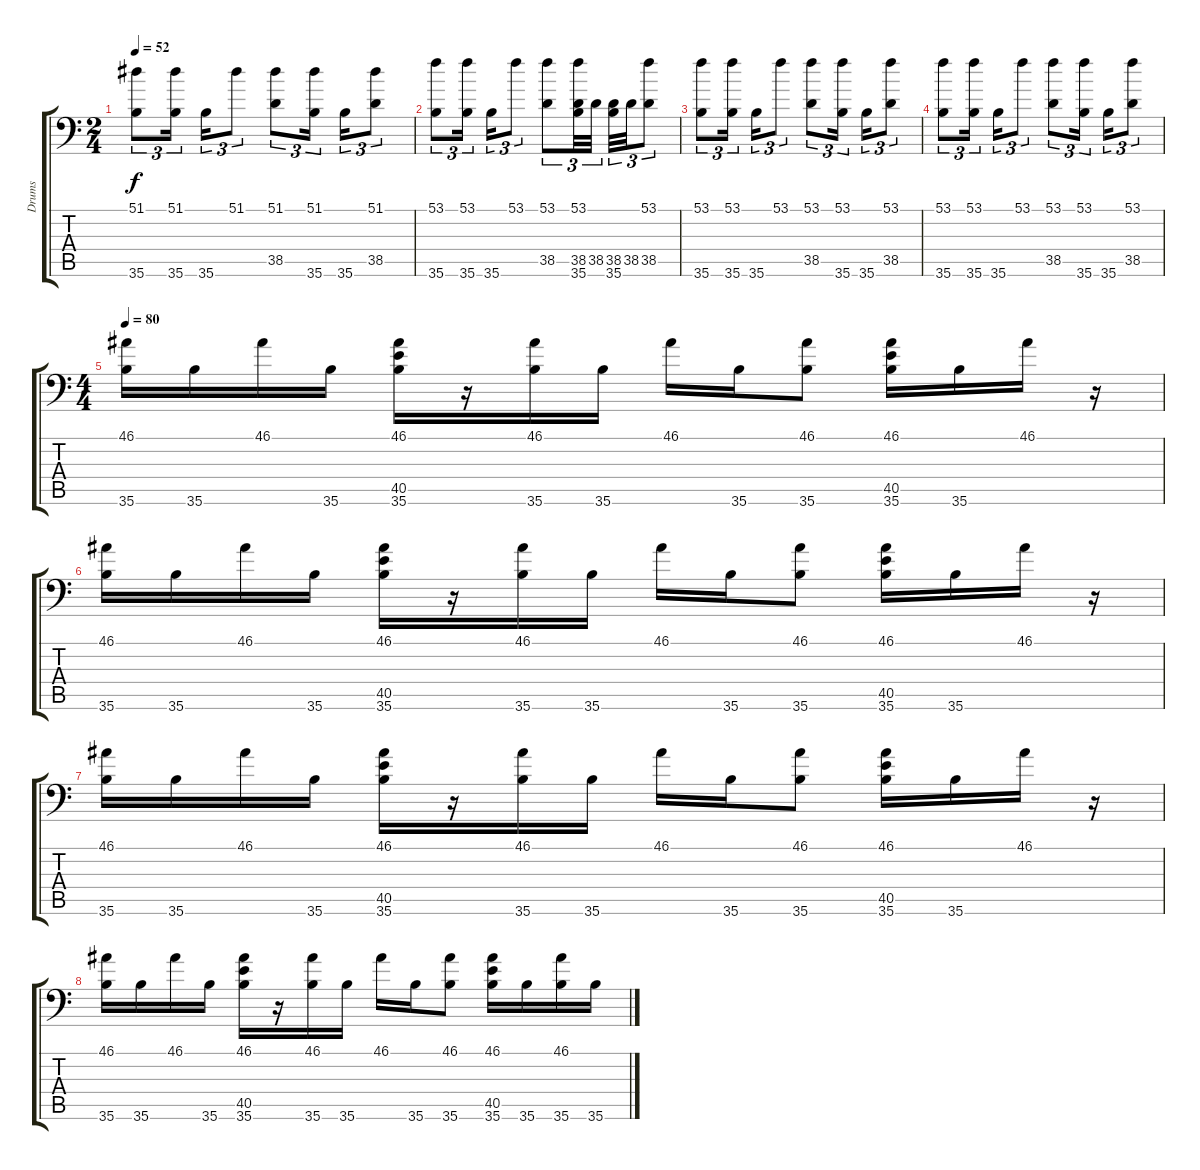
\track ("Drums" "Drums") {instrument acousticgrandpiano}
\staff {score tabs}
\tuning (C-1 C-1 C-1 C-1 C-1 C-1) {hide}
\ts (2 4)
\tempo 52
\clef f4
\ks c
(51.1 35.6).8{tu (3 2) dy f} (51.1 35.6).16{tu (3 2)} 35.6.16{tu (3 2)} 51.1.8{tu (3 2)} (51.1 38.5).8{tu (3 2)} (51.1 35.6).16{tu (3 2)} 35.6.16{tu (3 2)} (51.1 38.5).8{tu (3 2)} |
(53.1 35.6).8{tu (3 2)} (53.1 35.6).16{tu (3 2)} 35.6.16{tu (3 2)} 53.1.8{tu (3 2)} (53.1 38.5).8{tu (3 2)} (53.1 38.5 35.6).32{tu (3 2)} 38.5.32{tu (3 2)} (38.5 35.6).32{tu (3 2)} 38.5.32{tu (3 2)} (53.1 38.5).8{tu (3 2)} |
(53.1 35.6).8{tu (3 2)} (53.1 35.6).16{tu (3 2)} 35.6.16{tu (3 2)} 53.1.8{tu (3 2)} (53.1 38.5).8{tu (3 2)} (53.1 35.6).16{tu (3 2)} 35.6.16{tu (3 2)} (53.1 38.5).8{tu (3 2)} |
(53.1 35.6).8{tu (3 2)} (53.1 35.6).16{tu (3 2)} 35.6.16{tu (3 2)} 53.1.8{tu (3 2)} (53.1 38.5).8{tu (3 2)} (53.1 35.6).16{tu (3 2)} 35.6.16{tu (3 2)} (53.1 38.5).8{tu (3 2)} |
\ts (4 4)
\tempo 80
(46.1 35.6).16 35.6.16 46.1.16 35.6.16 (46.1 40.5 35.6).16 r.16 (46.1 35.6).16 35.6.16 46.1.16 35.6.16 (46.1 35.6).8 (46.1 40.5 35.6).16 35.6.16 46.1.16 r.16 |
(46.1 35.6).16 35.6.16 46.1.16 35.6.16 (46.1 40.5 35.6).16 r.16 (46.1 35.6).16 35.6.16 46.1.16 35.6.16 (46.1 35.6).8 (46.1 40.5 35.6).16 35.6.16 46.1.16 r.16 |
(46.1 35.6).16 35.6.16 46.1.16 35.6.16 (46.1 40.5 35.6).16 r.16 (46.1 35.6).16 35.6.16 46.1.16 35.6.16 (46.1 35.6).8 (46.1 40.5 35.6).16 35.6.16 46.1.16 r.16 |
(46.1 35.6).16 35.6.16 46.1.16 35.6.16 (46.1 40.5 35.6).16 r.16 (46.1 35.6).16 35.6.16 46.1.16 35.6.16 (46.1 35.6).8 (46.1 40.5 35.6).16 35.6.16 (46.1 35.6).16 35.6.16
